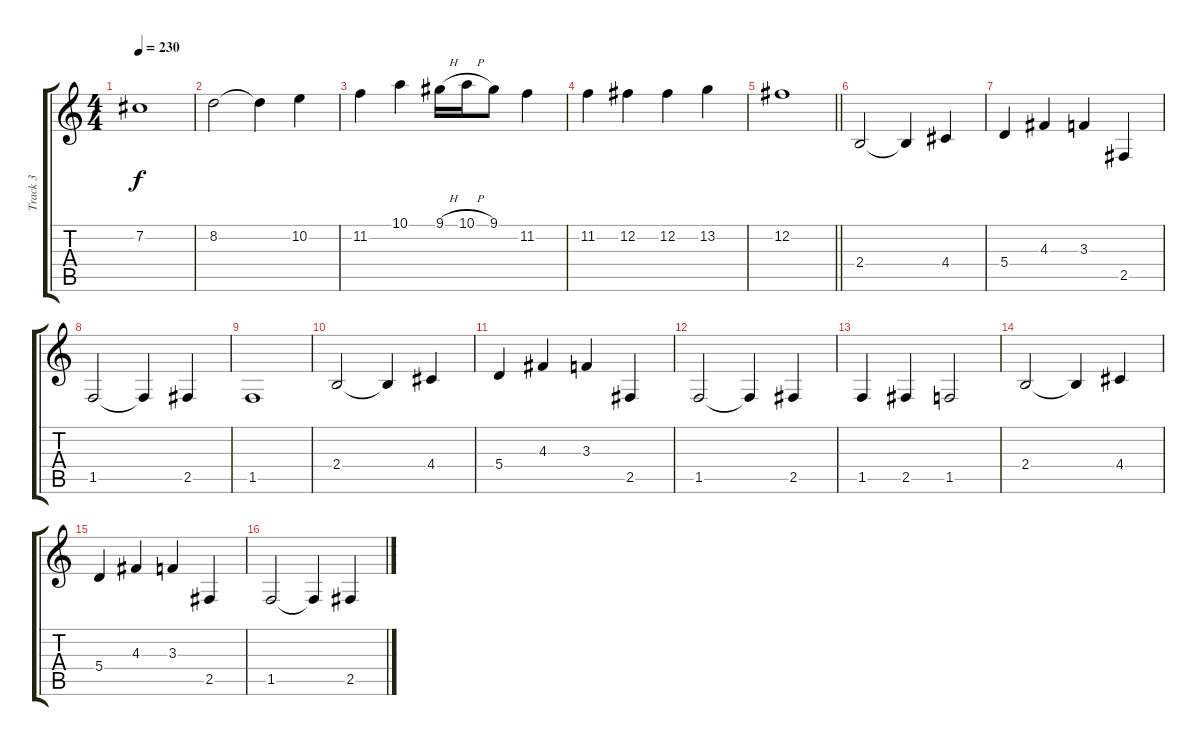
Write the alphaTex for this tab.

\track ("Track 3" "Track 3") {instrument distortionguitar}
\staff {score tabs}
\tuning (B3 Gb3 D3 A2 E2 B1) {hide}
\ts (4 4)
\tempo 230
\clef g2
\ks c
7.2.1{dy f} |
8.2.2 8.2{t}.4 10.2.4 |
11.2.4 10.1.4 9.1{h}.16 10.1{h}.16 9.1.8 11.2.4 |
11.2.4 12.2.4 12.2.4 13.2.4 |
\barLineRight lightlight
12.2.1 |
2.4.2 2.4{t}.4 4.4.4 |
5.4.4 4.3.4 3.3.4 2.5.4 |
1.5.2 1.5{t}.4 2.5.4 |
1.5.1 |
2.4.2 2.4{t}.4 4.4.4 |
5.4.4 4.3.4 3.3.4 2.5.4 |
1.5.2 1.5{t}.4 2.5.4 |
1.5.4 2.5.4 1.5.2 |
2.4.2 2.4{t}.4 4.4.4 |
5.4.4 4.3.4 3.3.4 2.5.4 |
1.5.2 1.5{t}.4 2.5.4
